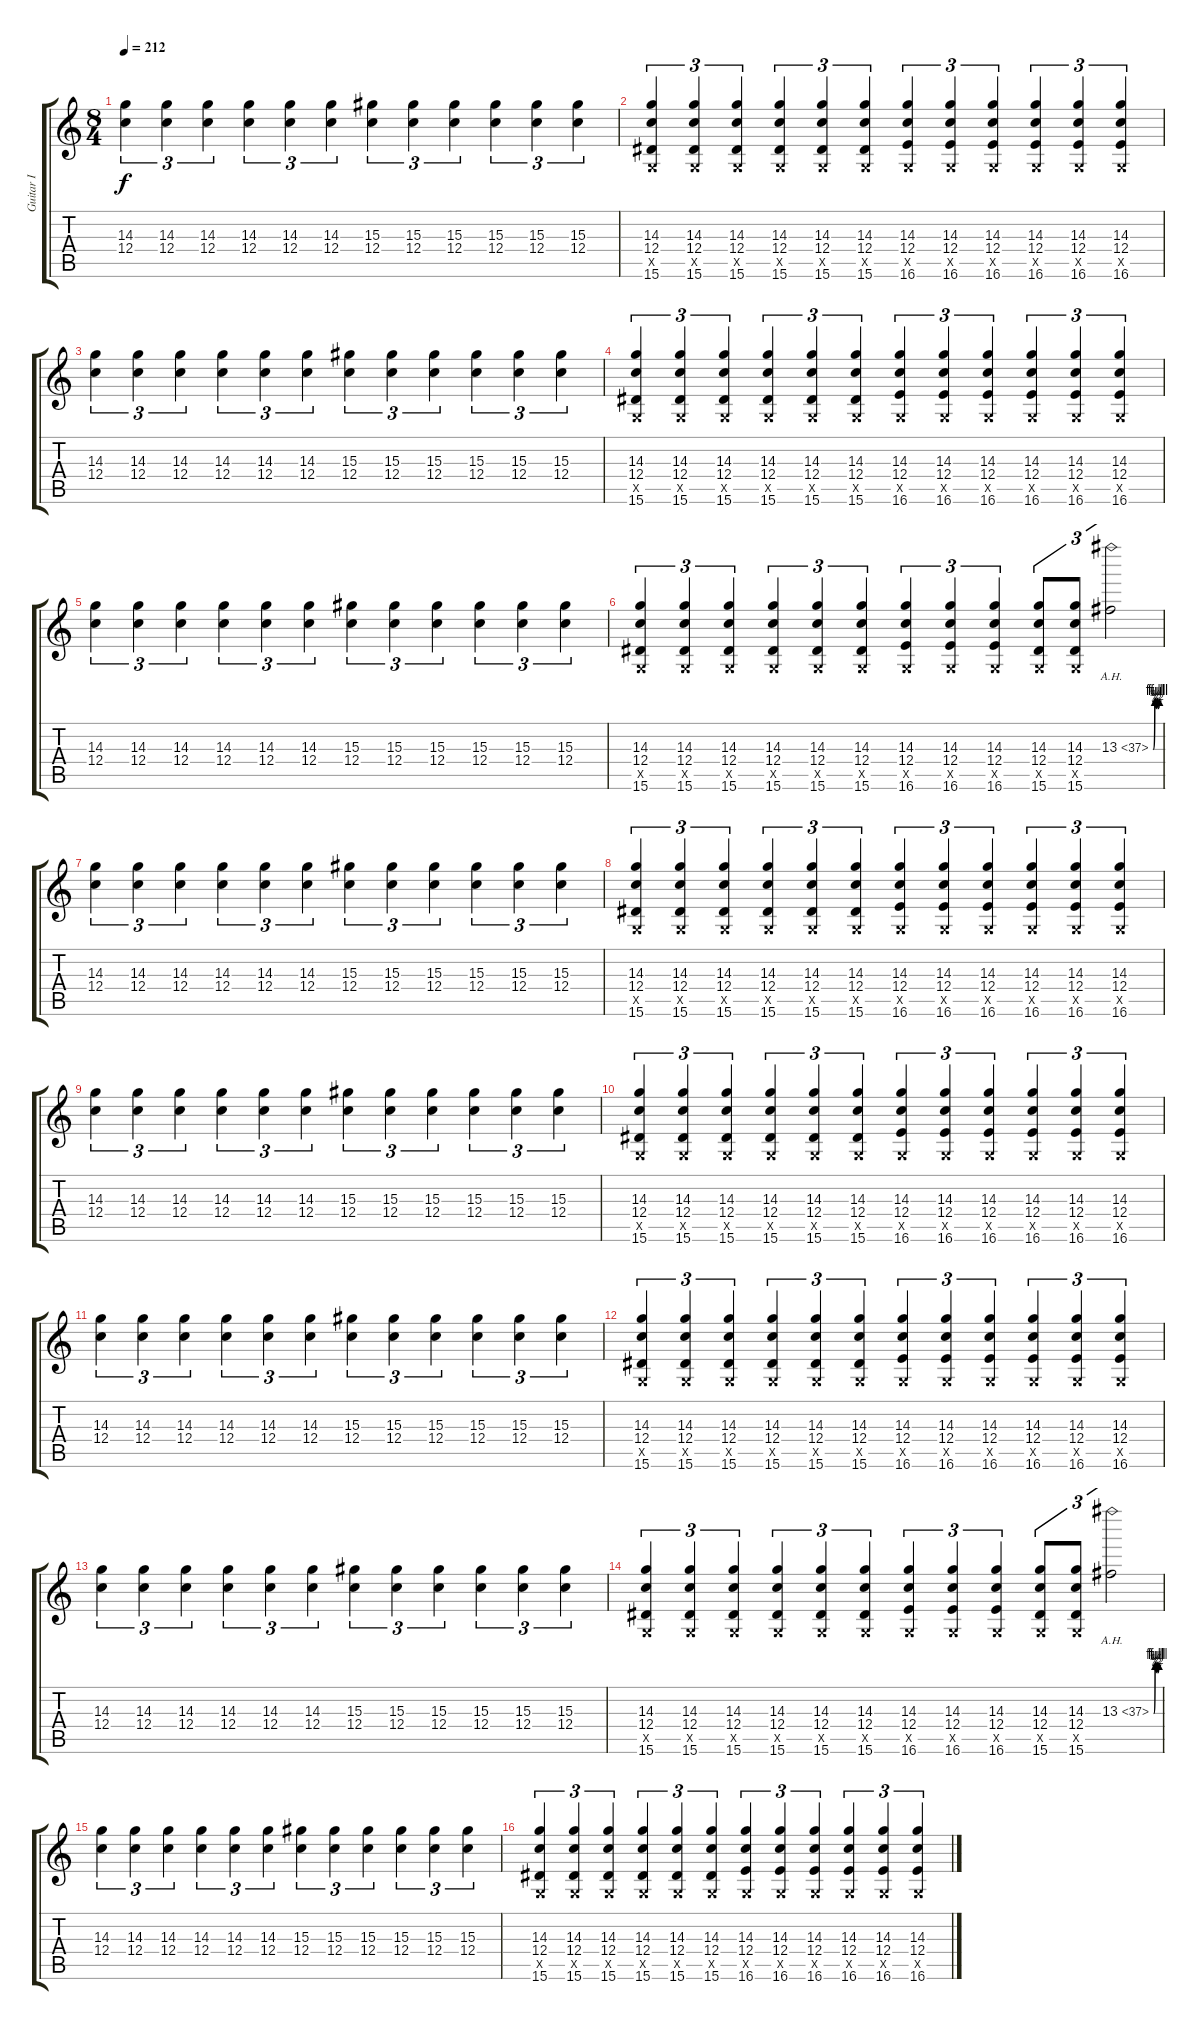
\track ("Guitar I" "Guitar I") {instrument overdrivenguitar}
\staff {score tabs}
\tuning (D4 A3 F3 C3 G2 C2) {hide}
\ts (8 4)
\tempo 212
\clef g2
\ks c
(14.3 12.4).4{tu (3 2) dy f} (14.3 12.4).4{tu (3 2)} (14.3 12.4).4{tu (3 2)} (14.3 12.4).4{tu (3 2)} (14.3 12.4).4{tu (3 2)} (14.3 12.4).4{tu (3 2)} (15.3 12.4).4{tu (3 2)} (15.3 12.4).4{tu (3 2)} (15.3 12.4).4{tu (3 2)} (15.3 12.4).4{tu (3 2)} (15.3 12.4).4{tu (3 2)} (15.3 12.4).4{tu (3 2)} |
(14.3 12.4 0.5{x} 15.6).4{tu (3 2)} (14.3 12.4 0.5{x} 15.6).4{tu (3 2)} (14.3 12.4 0.5{x} 15.6).4{tu (3 2)} (14.3 12.4 0.5{x} 15.6).4{tu (3 2)} (14.3 12.4 0.5{x} 15.6).4{tu (3 2)} (14.3 12.4 0.5{x} 15.6).4{tu (3 2)} (14.3 12.4 0.5{x} 16.6).4{tu (3 2)} (14.3 12.4 0.5{x} 16.6).4{tu (3 2)} (14.3 12.4 0.5{x} 16.6).4{tu (3 2)} (14.3 12.4 0.5{x} 16.6).4{tu (3 2)} (14.3 12.4 0.5{x} 16.6).4{tu (3 2)} (14.3 12.4 0.5{x} 16.6).4{tu (3 2)} |
(14.3 12.4).4{tu (3 2)} (14.3 12.4).4{tu (3 2)} (14.3 12.4).4{tu (3 2)} (14.3 12.4).4{tu (3 2)} (14.3 12.4).4{tu (3 2)} (14.3 12.4).4{tu (3 2)} (15.3 12.4).4{tu (3 2)} (15.3 12.4).4{tu (3 2)} (15.3 12.4).4{tu (3 2)} (15.3 12.4).4{tu (3 2)} (15.3 12.4).4{tu (3 2)} (15.3 12.4).4{tu (3 2)} |
(14.3 12.4 0.5{x} 15.6).4{tu (3 2)} (14.3 12.4 0.5{x} 15.6).4{tu (3 2)} (14.3 12.4 0.5{x} 15.6).4{tu (3 2)} (14.3 12.4 0.5{x} 15.6).4{tu (3 2)} (14.3 12.4 0.5{x} 15.6).4{tu (3 2)} (14.3 12.4 0.5{x} 15.6).4{tu (3 2)} (14.3 12.4 0.5{x} 16.6).4{tu (3 2)} (14.3 12.4 0.5{x} 16.6).4{tu (3 2)} (14.3 12.4 0.5{x} 16.6).4{tu (3 2)} (14.3 12.4 0.5{x} 16.6).4{tu (3 2)} (14.3 12.4 0.5{x} 16.6).4{tu (3 2)} (14.3 12.4 0.5{x} 16.6).4{tu (3 2)} |
(14.3 12.4).4{tu (3 2)} (14.3 12.4).4{tu (3 2)} (14.3 12.4).4{tu (3 2)} (14.3 12.4).4{tu (3 2)} (14.3 12.4).4{tu (3 2)} (14.3 12.4).4{tu (3 2)} (15.3 12.4).4{tu (3 2)} (15.3 12.4).4{tu (3 2)} (15.3 12.4).4{tu (3 2)} (15.3 12.4).4{tu (3 2)} (15.3 12.4).4{tu (3 2)} (15.3 12.4).4{tu (3 2)} |
(14.3 12.4 0.5{x} 15.6).4{tu (3 2)} (14.3 12.4 0.5{x} 15.6).4{tu (3 2)} (14.3 12.4 0.5{x} 15.6).4{tu (3 2)} (14.3 12.4 0.5{x} 15.6).4{tu (3 2)} (14.3 12.4 0.5{x} 15.6).4{tu (3 2)} (14.3 12.4 0.5{x} 15.6).4{tu (3 2)} (14.3 12.4 0.5{x} 16.6).4{tu (3 2)} (14.3 12.4 0.5{x} 16.6).4{tu (3 2)} (14.3 12.4 0.5{x} 16.6).4{tu (3 2)} (14.3 12.4 0.5{x} 15.6).8{tu (3 2)} (14.3 12.4 0.5{x} 15.6).8{tu (3 2)} 13.3{be (custom 0 0 15 4 25 2 35 4 45 2 60 4) ah 24}.2{tu (3 2)} |
(14.3 12.4).4{tu (3 2)} (14.3 12.4).4{tu (3 2)} (14.3 12.4).4{tu (3 2)} (14.3 12.4).4{tu (3 2)} (14.3 12.4).4{tu (3 2)} (14.3 12.4).4{tu (3 2)} (15.3 12.4).4{tu (3 2)} (15.3 12.4).4{tu (3 2)} (15.3 12.4).4{tu (3 2)} (15.3 12.4).4{tu (3 2)} (15.3 12.4).4{tu (3 2)} (15.3 12.4).4{tu (3 2)} |
(14.3 12.4 0.5{x} 15.6).4{tu (3 2)} (14.3 12.4 0.5{x} 15.6).4{tu (3 2)} (14.3 12.4 0.5{x} 15.6).4{tu (3 2)} (14.3 12.4 0.5{x} 15.6).4{tu (3 2)} (14.3 12.4 0.5{x} 15.6).4{tu (3 2)} (14.3 12.4 0.5{x} 15.6).4{tu (3 2)} (14.3 12.4 0.5{x} 16.6).4{tu (3 2)} (14.3 12.4 0.5{x} 16.6).4{tu (3 2)} (14.3 12.4 0.5{x} 16.6).4{tu (3 2)} (14.3 12.4 0.5{x} 16.6).4{tu (3 2)} (14.3 12.4 0.5{x} 16.6).4{tu (3 2)} (14.3 12.4 0.5{x} 16.6).4{tu (3 2)} |
(14.3 12.4).4{tu (3 2)} (14.3 12.4).4{tu (3 2)} (14.3 12.4).4{tu (3 2)} (14.3 12.4).4{tu (3 2)} (14.3 12.4).4{tu (3 2)} (14.3 12.4).4{tu (3 2)} (15.3 12.4).4{tu (3 2)} (15.3 12.4).4{tu (3 2)} (15.3 12.4).4{tu (3 2)} (15.3 12.4).4{tu (3 2)} (15.3 12.4).4{tu (3 2)} (15.3 12.4).4{tu (3 2)} |
(14.3 12.4 0.5{x} 15.6).4{tu (3 2)} (14.3 12.4 0.5{x} 15.6).4{tu (3 2)} (14.3 12.4 0.5{x} 15.6).4{tu (3 2)} (14.3 12.4 0.5{x} 15.6).4{tu (3 2)} (14.3 12.4 0.5{x} 15.6).4{tu (3 2)} (14.3 12.4 0.5{x} 15.6).4{tu (3 2)} (14.3 12.4 0.5{x} 16.6).4{tu (3 2)} (14.3 12.4 0.5{x} 16.6).4{tu (3 2)} (14.3 12.4 0.5{x} 16.6).4{tu (3 2)} (14.3 12.4 0.5{x} 16.6).4{tu (3 2)} (14.3 12.4 0.5{x} 16.6).4{tu (3 2)} (14.3 12.4 0.5{x} 16.6).4{tu (3 2)} |
(14.3 12.4).4{tu (3 2)} (14.3 12.4).4{tu (3 2)} (14.3 12.4).4{tu (3 2)} (14.3 12.4).4{tu (3 2)} (14.3 12.4).4{tu (3 2)} (14.3 12.4).4{tu (3 2)} (15.3 12.4).4{tu (3 2)} (15.3 12.4).4{tu (3 2)} (15.3 12.4).4{tu (3 2)} (15.3 12.4).4{tu (3 2)} (15.3 12.4).4{tu (3 2)} (15.3 12.4).4{tu (3 2)} |
(14.3 12.4 0.5{x} 15.6).4{tu (3 2)} (14.3 12.4 0.5{x} 15.6).4{tu (3 2)} (14.3 12.4 0.5{x} 15.6).4{tu (3 2)} (14.3 12.4 0.5{x} 15.6).4{tu (3 2)} (14.3 12.4 0.5{x} 15.6).4{tu (3 2)} (14.3 12.4 0.5{x} 15.6).4{tu (3 2)} (14.3 12.4 0.5{x} 16.6).4{tu (3 2)} (14.3 12.4 0.5{x} 16.6).4{tu (3 2)} (14.3 12.4 0.5{x} 16.6).4{tu (3 2)} (14.3 12.4 0.5{x} 16.6).4{tu (3 2)} (14.3 12.4 0.5{x} 16.6).4{tu (3 2)} (14.3 12.4 0.5{x} 16.6).4{tu (3 2)} |
(14.3 12.4).4{tu (3 2)} (14.3 12.4).4{tu (3 2)} (14.3 12.4).4{tu (3 2)} (14.3 12.4).4{tu (3 2)} (14.3 12.4).4{tu (3 2)} (14.3 12.4).4{tu (3 2)} (15.3 12.4).4{tu (3 2)} (15.3 12.4).4{tu (3 2)} (15.3 12.4).4{tu (3 2)} (15.3 12.4).4{tu (3 2)} (15.3 12.4).4{tu (3 2)} (15.3 12.4).4{tu (3 2)} |
(14.3 12.4 0.5{x} 15.6).4{tu (3 2)} (14.3 12.4 0.5{x} 15.6).4{tu (3 2)} (14.3 12.4 0.5{x} 15.6).4{tu (3 2)} (14.3 12.4 0.5{x} 15.6).4{tu (3 2)} (14.3 12.4 0.5{x} 15.6).4{tu (3 2)} (14.3 12.4 0.5{x} 15.6).4{tu (3 2)} (14.3 12.4 0.5{x} 16.6).4{tu (3 2)} (14.3 12.4 0.5{x} 16.6).4{tu (3 2)} (14.3 12.4 0.5{x} 16.6).4{tu (3 2)} (14.3 12.4 0.5{x} 15.6).8{tu (3 2)} (14.3 12.4 0.5{x} 15.6).8{tu (3 2)} 13.3{be (custom 0 0 15 4 25 2 35 4 45 2 60 4) ah 24}.2{tu (3 2)} |
(14.3 12.4).4{tu (3 2)} (14.3 12.4).4{tu (3 2)} (14.3 12.4).4{tu (3 2)} (14.3 12.4).4{tu (3 2)} (14.3 12.4).4{tu (3 2)} (14.3 12.4).4{tu (3 2)} (15.3 12.4).4{tu (3 2)} (15.3 12.4).4{tu (3 2)} (15.3 12.4).4{tu (3 2)} (15.3 12.4).4{tu (3 2)} (15.3 12.4).4{tu (3 2)} (15.3 12.4).4{tu (3 2)} |
(14.3 12.4 0.5{x} 15.6).4{tu (3 2)} (14.3 12.4 0.5{x} 15.6).4{tu (3 2)} (14.3 12.4 0.5{x} 15.6).4{tu (3 2)} (14.3 12.4 0.5{x} 15.6).4{tu (3 2)} (14.3 12.4 0.5{x} 15.6).4{tu (3 2)} (14.3 12.4 0.5{x} 15.6).4{tu (3 2)} (14.3 12.4 0.5{x} 16.6).4{tu (3 2)} (14.3 12.4 0.5{x} 16.6).4{tu (3 2)} (14.3 12.4 0.5{x} 16.6).4{tu (3 2)} (14.3 12.4 0.5{x} 16.6).4{tu (3 2)} (14.3 12.4 0.5{x} 16.6).4{tu (3 2)} (14.3 12.4 0.5{x} 16.6).4{tu (3 2)}
